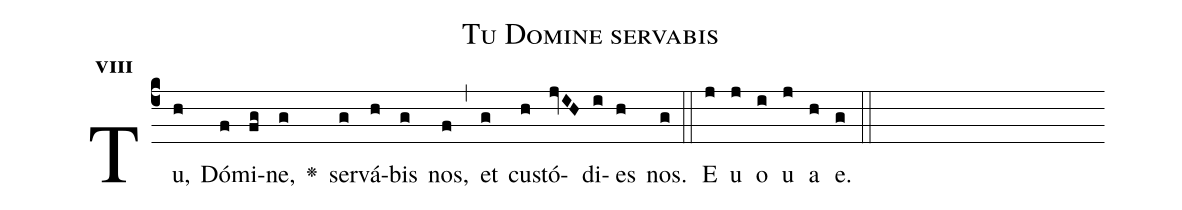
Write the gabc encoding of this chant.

name:Tu Domine servabis;
office-part:Antiphona;
mode:8;
%%
initial-style: 1;
name: Tu Domine servabis;
book: Psalterium currens, p. 24;
occasion: Psalterium Hebdomada I Feria III;
office-part: Officium Lectionis Ant 3;
user-notes: ;
commentary: ;
annotation: 8g;
centering-scheme: english;
fontsize: 12;
font: OFLSortsMillGoudy;
height: 11;
width: 4.5;
%%
(c4)Tu,(h) Dó(f)mi(fg)ne,(g) <v>\greheightstar</v>() ser(g)vá(h)bis(g) nos,(f) (,) et(g) cu(h)stó(jvIH)di(i)es(h) nos.(g) (::)
E(j) u(j) o(i) u(j) a(h) e.(g) (::)
